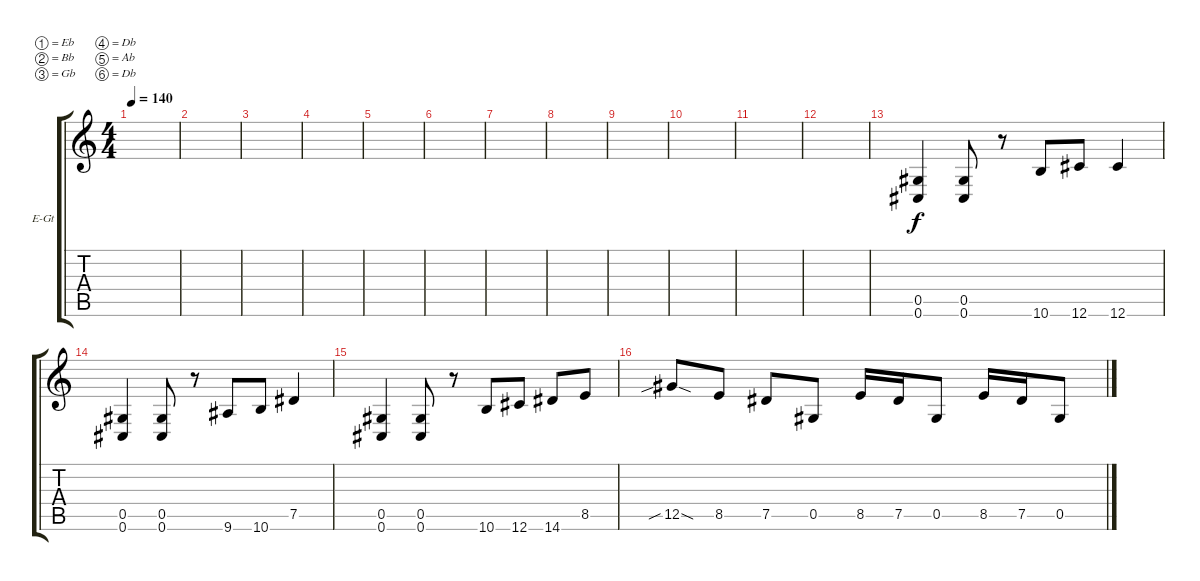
\defaultSystemsLayout 4
\bracketExtendMode groupsimilarinstruments
\firstSystemTrackNameOrientation horizontal
\otherSystemsTrackNameOrientation horizontal
\track ("Electric Guitar" "E-Gt") {instrument distortionguitar}
\staff {score tabs}
\tuning (Eb4 Bb3 Gb3 Db3 Ab2 Db2)
\ts (4 4)
\tempo 140
\clef g2
\ks c
|
|
|
|
|
|
|
|
|
|
|
|
(0.6 0.5).4 (0.6 0.5).8 r.8 10.6.8 12.6.8 12.6.4 |
(0.6 0.5).4 (0.6 0.5).8 r.8 9.6.8 10.6.8 7.5.4 |
(0.6 0.5).4 (0.6 0.5).8 r.8 10.6.8 12.6.8 14.6.8 8.5.8 |
12.5{sib sod}.8 8.5.8 7.5.8 0.5.8 8.5.16 7.5.16 0.5.8 8.5.16 7.5.16 0.5.8
